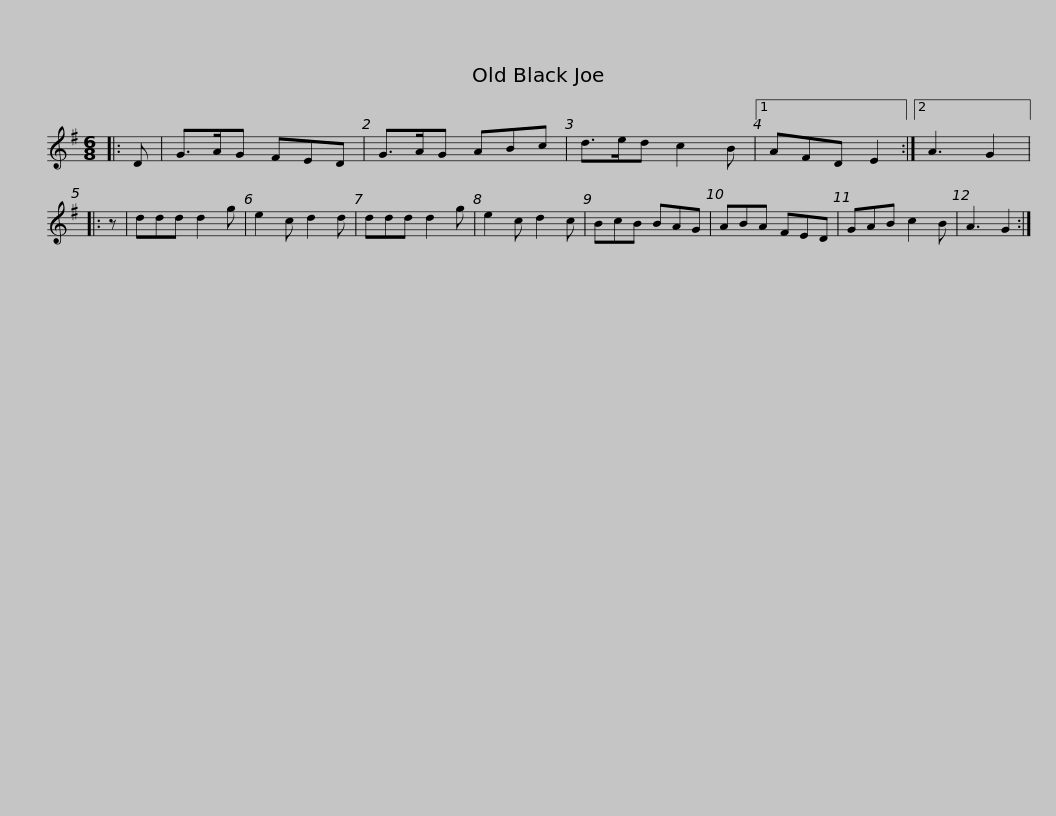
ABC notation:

X:1
L:1/8
M:6/8
I:linebreak $
K:G
V:1 treble
V:1
|: D | G>AG FED | G>AG ABc | d>ed c2 B |1 AFD E2 :|2 %5
 A3 G2 |: z | ddd d2 g | e2 c d2 d |$ ddd d2 g | %10
 e2 c d2 c | BcB BAG | ABA FED | GAB c2 B | A3 G2 :| %15
